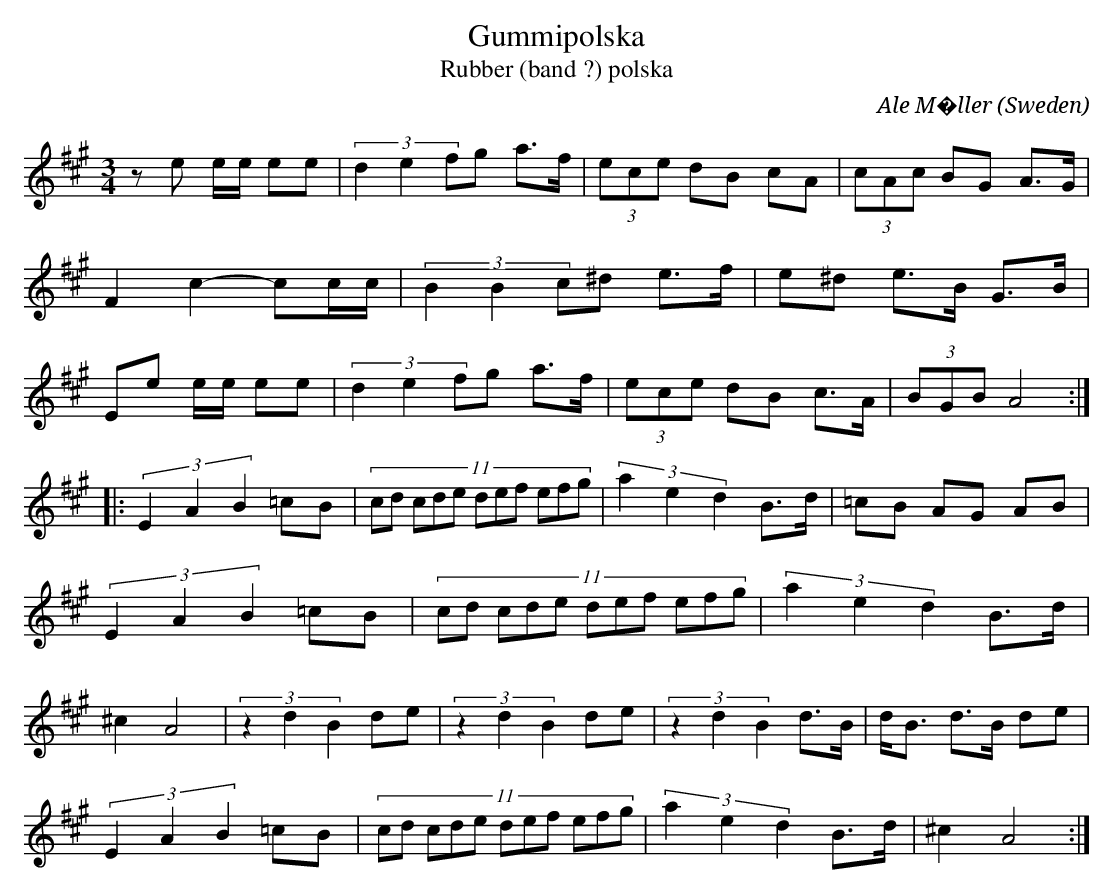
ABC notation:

X:1
T:Gummipolska
T:Rubber (band ?) polska
C:Ale M�ller
O:Sweden
M:3/4
K:A major
ze e/e/ ee | (3:2 d2 e2 fg a>f | (3ece dB cA | (3cAc BG A>G | \
F2 c2- cc/c/ | (3:2 B2 B2 c^d e>f | e^d e>B G>B | Ee e/e/ ee | \
(3:2 d2 e2 fg a>f | (3ece dB c>A | (3BGB A4 ::
(3:2 E2A2B2 =cB | (11:3 cd cde def efg | (3:2 a2e2d2 B>d | =cB AG AB | \
(3:2 E2A2B2 =cB | (11:3 cd cde def efg | (3:2 a2e2d2 B>d | ^c2 A4 | \
(3:2 z2d2B2 de | (3:2 z2d2B2 de | (3:2 z2d2B2 d>B | d<B d>B de |
(3:2 E2A2B2 =cB | (11:3 cd cde def efg | (3:2 a2e2d2 B>d | ^c2 A4 :|]
